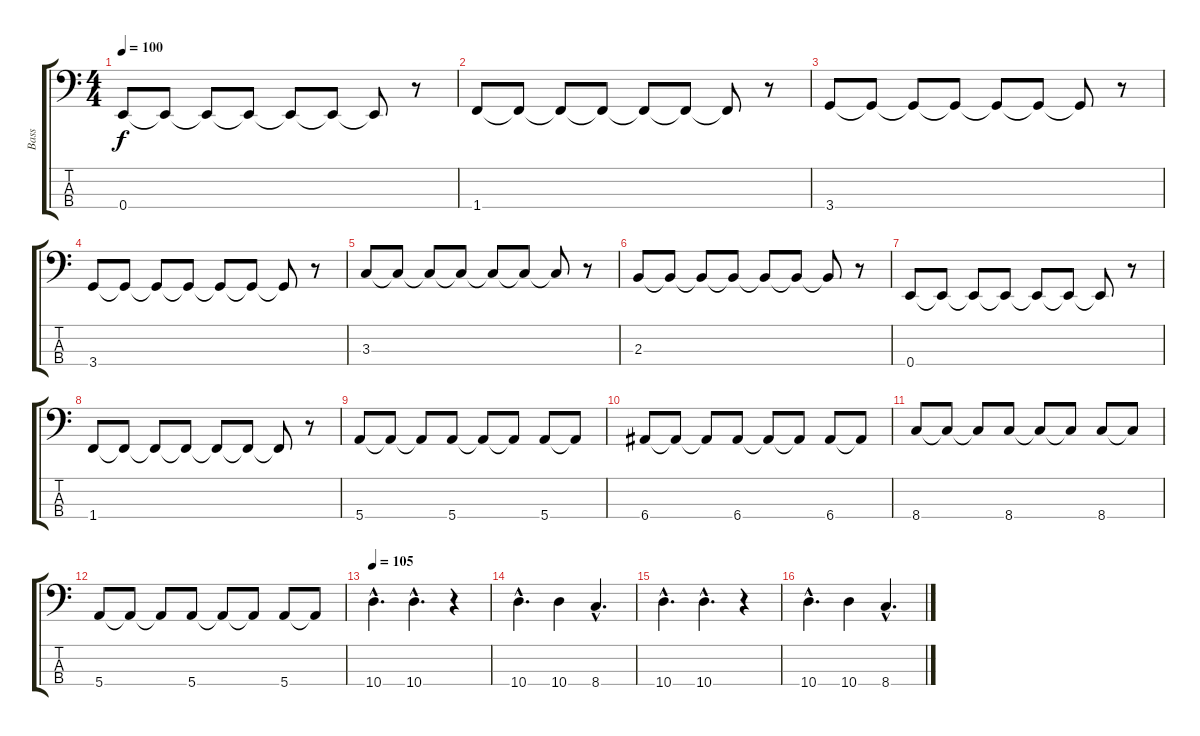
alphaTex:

\track ("Bass" "Bass") {instrument electricbasspick}
\staff {score tabs}
\tuning (G2 D2 A1 E1) {hide}
\ts (4 4)
\tempo 100
\clef f4
\ks c
0.4.8{dy f} 0.4{t}.8 0.4{t}.8 0.4{t}.8 0.4{t}.8 0.4{t}.8 0.4{t}.8 r.8 |
1.4.8 1.4{t}.8 1.4{t}.8 1.4{t}.8 1.4{t}.8 1.4{t}.8 1.4{t}.8 r.8 |
3.4.8 3.4{t}.8 3.4{t}.8 3.4{t}.8 3.4{t}.8 3.4{t}.8 3.4{t}.8 r.8 |
3.4.8 3.4{t}.8 3.4{t}.8 3.4{t}.8 3.4{t}.8 3.4{t}.8 3.4{t}.8 r.8 |
3.3.8 3.3{t}.8 3.3{t}.8 3.3{t}.8 3.3{t}.8 3.3{t}.8 3.3{t}.8 r.8 |
2.3.8 2.3{t}.8 2.3{t}.8 2.3{t}.8 2.3{t}.8 2.3{t}.8 2.3{t}.8 r.8 |
0.4.8 0.4{t}.8 0.4{t}.8 0.4{t}.8 0.4{t}.8 0.4{t}.8 0.4{t}.8 r.8 |
1.4.8 1.4{t}.8 1.4{t}.8 1.4{t}.8 1.4{t}.8 1.4{t}.8 1.4{t}.8 r.8 |
5.4.8 5.4{t}.8 5.4{t}.8 5.4.8 5.4{t}.8 5.4{t}.8 5.4.8 5.4{t}.8 |
6.4.8 6.4{t}.8 6.4{t}.8 6.4.8 6.4{t}.8 6.4{t}.8 6.4.8 6.4{t}.8 |
8.4.8 8.4{t}.8 8.4{t}.8 8.4.8 8.4{t}.8 8.4{t}.8 8.4.8 8.4{t}.8 |
5.4.8 5.4{t}.8 5.4{t}.8 5.4.8 5.4{t}.8 5.4{t}.8 5.4.8 5.4{t}.8 |
\tempo 105
10.4{hac}.4{d} 10.4{hac}.4{d} r.4 |
10.4{hac}.4{d} 10.4.4 8.4{hac}.4{d} |
10.4{hac}.4{d} 10.4{hac}.4{d} r.4 |
10.4{hac}.4{d} 10.4.4 8.4{hac}.4{d}
